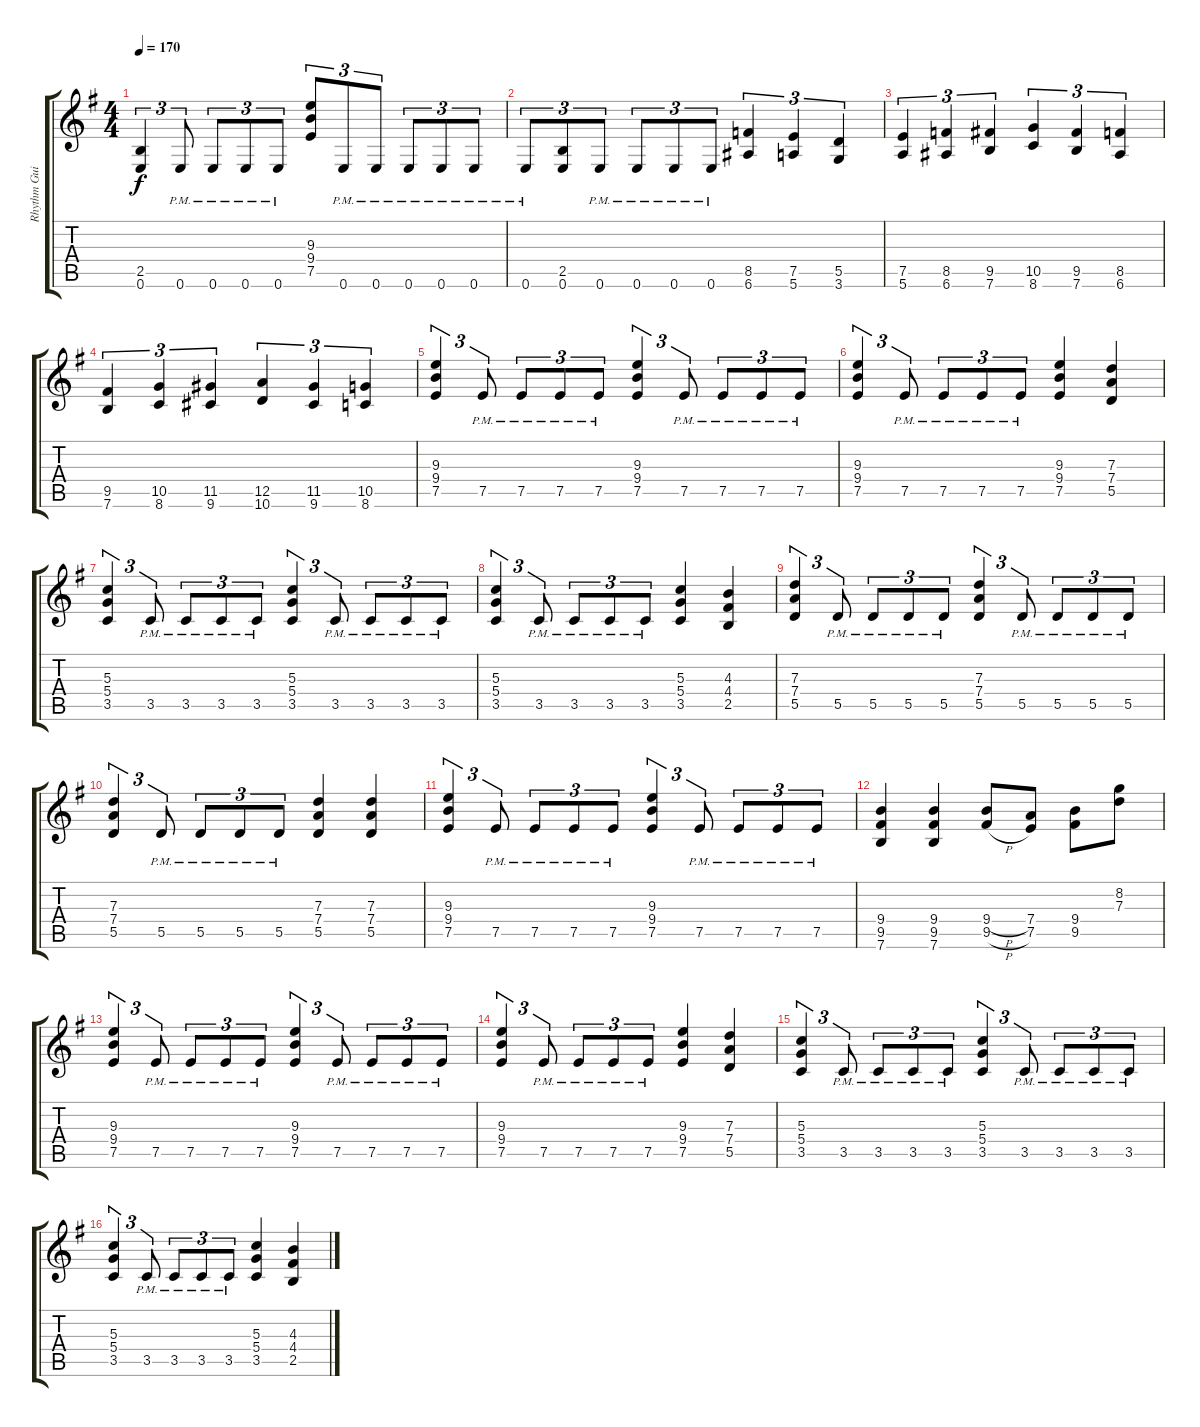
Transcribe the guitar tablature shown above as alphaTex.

\track ("Rhythm Guitar" "Rhythm Gui") {instrument overdrivenguitar}
\staff {score tabs}
\tuning (E4 B3 G3 D3 A2 E2) {hide}
\ts (4 4)
\tempo 170
\clef g2
\ks eminor
(2.5 0.6).4{tu (3 2) dy f} 0.6{pm}.8{tu (3 2)} 0.6{pm}.8{tu (3 2)} 0.6{pm}.8{tu (3 2)} 0.6{pm}.8{tu (3 2)} (9.3 9.4 7.5).8{tu (3 2)} 0.6{pm}.8{tu (3 2)} 0.6{pm}.8{tu (3 2)} 0.6{pm}.8{tu (3 2)} 0.6{pm}.8{tu (3 2)} 0.6{pm}.8{tu (3 2)} |
0.6{pm}.8{tu (3 2)} (2.5 0.6).8{tu (3 2)} 0.6{pm}.8{tu (3 2)} 0.6{pm}.8{tu (3 2)} 0.6{pm}.8{tu (3 2)} 0.6{pm}.8{tu (3 2)} (8.5 6.6).4{tu (3 2)} (7.5 5.6).4{tu (3 2)} (5.5 3.6).4{tu (3 2)} |
(7.5 5.6).4{tu (3 2)} (8.5 6.6).4{tu (3 2)} (9.5 7.6).4{tu (3 2)} (10.5 8.6).4{tu (3 2)} (9.5 7.6).4{tu (3 2)} (8.5 6.6).4{tu (3 2)} |
(9.5 7.6).4{tu (3 2)} (10.5 8.6).4{tu (3 2)} (11.5 9.6).4{tu (3 2)} (12.5 10.6).4{tu (3 2)} (11.5 9.6).4{tu (3 2)} (10.5 8.6).4{tu (3 2)} |
(9.3 9.4 7.5).4{tu (3 2)} 7.5{pm}.8{tu (3 2)} 7.5{pm}.8{tu (3 2)} 7.5{pm}.8{tu (3 2)} 7.5{pm}.8{tu (3 2)} (9.3 9.4 7.5).4{tu (3 2)} 7.5{pm}.8{tu (3 2)} 7.5{pm}.8{tu (3 2)} 7.5{pm}.8{tu (3 2)} 7.5{pm}.8{tu (3 2)} |
(9.3 9.4 7.5).4{tu (3 2)} 7.5{pm}.8{tu (3 2)} 7.5{pm}.8{tu (3 2)} 7.5{pm}.8{tu (3 2)} 7.5{pm}.8{tu (3 2)} (9.3 9.4 7.5).4 (7.3 7.4 5.5).4 |
(5.3 5.4 3.5).4{tu (3 2)} 3.5{pm}.8{tu (3 2)} 3.5{pm}.8{tu (3 2)} 3.5{pm}.8{tu (3 2)} 3.5{pm}.8{tu (3 2)} (5.3 5.4 3.5).4{tu (3 2)} 3.5{pm}.8{tu (3 2)} 3.5{pm}.8{tu (3 2)} 3.5{pm}.8{tu (3 2)} 3.5{pm}.8{tu (3 2)} |
(5.3 5.4 3.5).4{tu (3 2)} 3.5{pm}.8{tu (3 2)} 3.5{pm}.8{tu (3 2)} 3.5{pm}.8{tu (3 2)} 3.5{pm}.8{tu (3 2)} (5.3 5.4 3.5).4 (4.3 4.4 2.5).4 |
(7.3 7.4 5.5).4{tu (3 2)} 5.5{pm}.8{tu (3 2)} 5.5{pm}.8{tu (3 2)} 5.5{pm}.8{tu (3 2)} 5.5{pm}.8{tu (3 2)} (7.3 7.4 5.5).4{tu (3 2)} 5.5{pm}.8{tu (3 2)} 5.5{pm}.8{tu (3 2)} 5.5{pm}.8{tu (3 2)} 5.5{pm}.8{tu (3 2)} |
(7.3 7.4 5.5).4{tu (3 2)} 5.5{pm}.8{tu (3 2)} 5.5{pm}.8{tu (3 2)} 5.5{pm}.8{tu (3 2)} 5.5{pm}.8{tu (3 2)} (7.3 7.4 5.5).4 (7.3 7.4 5.5).4 |
(9.3 9.4 7.5).4{tu (3 2)} 7.5{pm}.8{tu (3 2)} 7.5{pm}.8{tu (3 2)} 7.5{pm}.8{tu (3 2)} 7.5{pm}.8{tu (3 2)} (9.3 9.4 7.5).4{tu (3 2)} 7.5{pm}.8{tu (3 2)} 7.5{pm}.8{tu (3 2)} 7.5{pm}.8{tu (3 2)} 7.5{pm}.8{tu (3 2)} |
(9.4 9.5 7.6).4 (9.4 9.5 7.6).4 (9.4{h} 9.5{h}).8 (7.4 7.5).8 (9.4 9.5).8 (8.2 7.3).8 |
(9.3 9.4 7.5).4{tu (3 2)} 7.5{pm}.8{tu (3 2)} 7.5{pm}.8{tu (3 2)} 7.5{pm}.8{tu (3 2)} 7.5{pm}.8{tu (3 2)} (9.3 9.4 7.5).4{tu (3 2)} 7.5{pm}.8{tu (3 2)} 7.5{pm}.8{tu (3 2)} 7.5{pm}.8{tu (3 2)} 7.5{pm}.8{tu (3 2)} |
(9.3 9.4 7.5).4{tu (3 2)} 7.5{pm}.8{tu (3 2)} 7.5{pm}.8{tu (3 2)} 7.5{pm}.8{tu (3 2)} 7.5{pm}.8{tu (3 2)} (9.3 9.4 7.5).4 (7.3 7.4 5.5).4 |
(5.3 5.4 3.5).4{tu (3 2)} 3.5{pm}.8{tu (3 2)} 3.5{pm}.8{tu (3 2)} 3.5{pm}.8{tu (3 2)} 3.5{pm}.8{tu (3 2)} (5.3 5.4 3.5).4{tu (3 2)} 3.5{pm}.8{tu (3 2)} 3.5{pm}.8{tu (3 2)} 3.5{pm}.8{tu (3 2)} 3.5{pm}.8{tu (3 2)} |
(5.3 5.4 3.5).4{tu (3 2)} 3.5{pm}.8{tu (3 2)} 3.5{pm}.8{tu (3 2)} 3.5{pm}.8{tu (3 2)} 3.5{pm}.8{tu (3 2)} (5.3 5.4 3.5).4 (4.3 4.4 2.5).4
